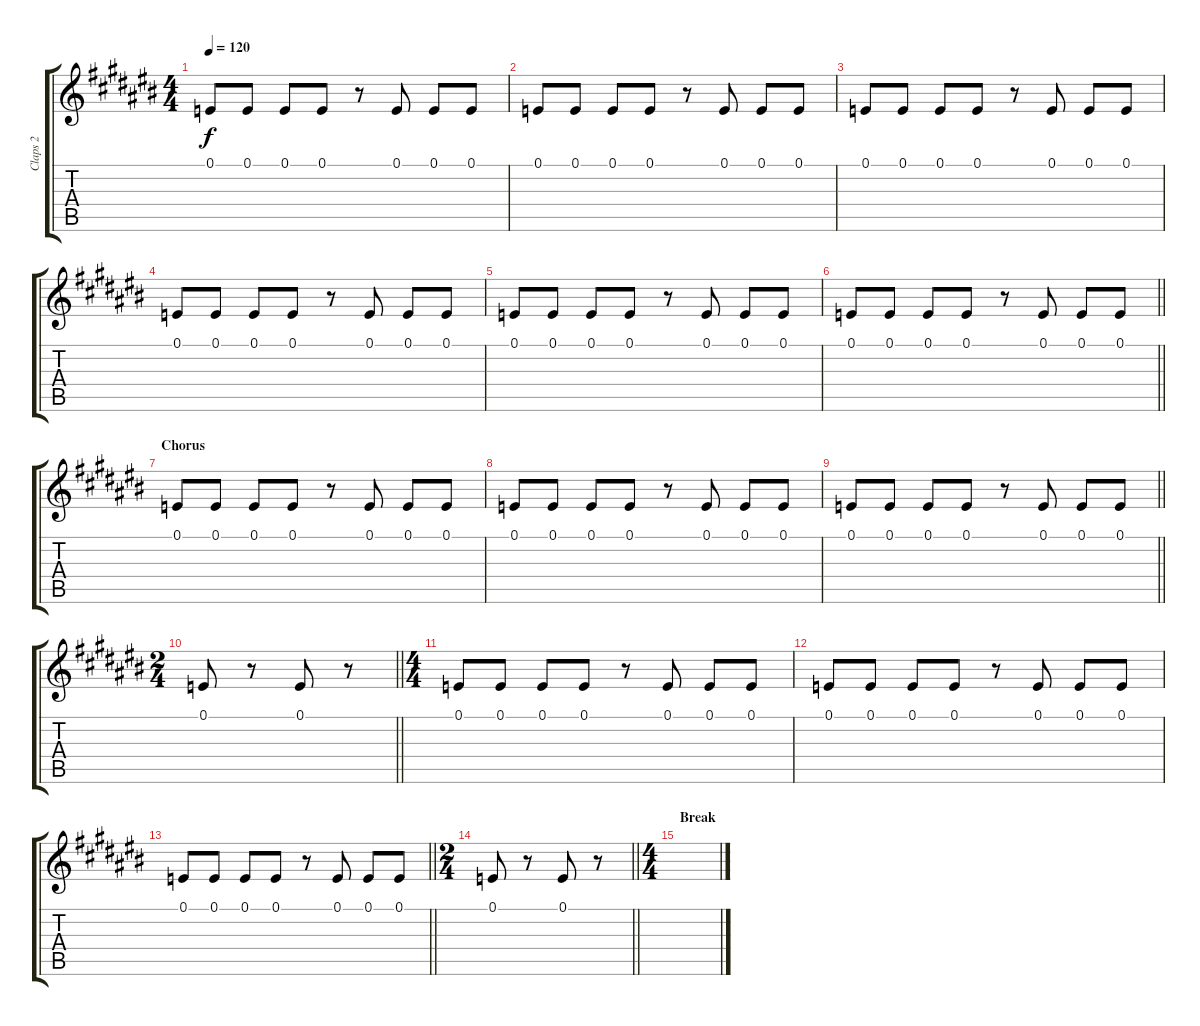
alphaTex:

\track ("Claps 2" "Claps 2") {instrument reversecymbal}
\staff {score tabs}
\tuning (E4 B3 G3 D3 A2 E2) {hide}
\ts (4 4)
\tempo 120
\clef g2
\ks c#
0.1.8{dy f} 0.1.8 0.1.8 0.1.8 r.8 0.1.8 0.1.8 0.1.8 |
0.1.8 0.1.8 0.1.8 0.1.8 r.8 0.1.8 0.1.8 0.1.8 |
0.1.8 0.1.8 0.1.8 0.1.8 r.8 0.1.8 0.1.8 0.1.8 |
0.1.8 0.1.8 0.1.8 0.1.8 r.8 0.1.8 0.1.8 0.1.8 |
0.1.8 0.1.8 0.1.8 0.1.8 r.8 0.1.8 0.1.8 0.1.8 |
\barLineRight lightlight
0.1.8 0.1.8 0.1.8 0.1.8 r.8 0.1.8 0.1.8 0.1.8 |
\section ("" "Chorus")
0.1.8 0.1.8 0.1.8 0.1.8 r.8 0.1.8 0.1.8 0.1.8 |
0.1.8 0.1.8 0.1.8 0.1.8 r.8 0.1.8 0.1.8 0.1.8 |
\barLineRight lightlight
0.1.8 0.1.8 0.1.8 0.1.8 r.8 0.1.8 0.1.8 0.1.8 |
\ts (2 4)
\barLineRight lightlight
0.1.8 r.8 0.1.8 r.8 |
\ts (4 4)
0.1.8 0.1.8 0.1.8 0.1.8 r.8 0.1.8 0.1.8 0.1.8 |
0.1.8 0.1.8 0.1.8 0.1.8 r.8 0.1.8 0.1.8 0.1.8 |
\barLineRight lightlight
0.1.8 0.1.8 0.1.8 0.1.8 r.8 0.1.8 0.1.8 0.1.8 |
\ts (2 4)
\barLineRight lightlight
0.1.8 r.8 0.1.8 r.8 |
\ts (4 4)
\section ("" "Break")
